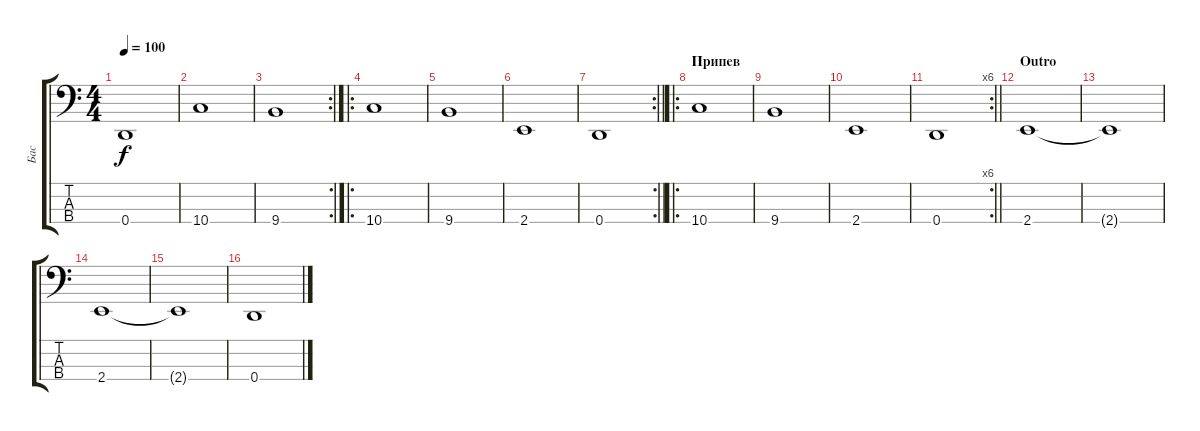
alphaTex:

\track ("Бас" "Бас") {instrument electricbassfinger}
\staff {score tabs}
\tuning (G2 D2 A1 D1) {hide}
\ts (4 4)
\tempo 100
\clef f4
\ks c
0.4.1{dy f} |
10.4.1 |
\rc 2
9.4.1 |
\ro
10.4.1 |
9.4.1 |
2.4.1 |
\rc 2
\barLineRight lightlight
0.4.1 |
\ro
\section ("" "Припев")
10.4.1 |
9.4.1 |
2.4.1 |
\rc 6
\barLineRight lightlight
0.4.1 |
\section ("" "Outro")
2.4.1 |
2.4{t}.1 |
2.4.1 |
2.4{t}.1 |
0.4.1
